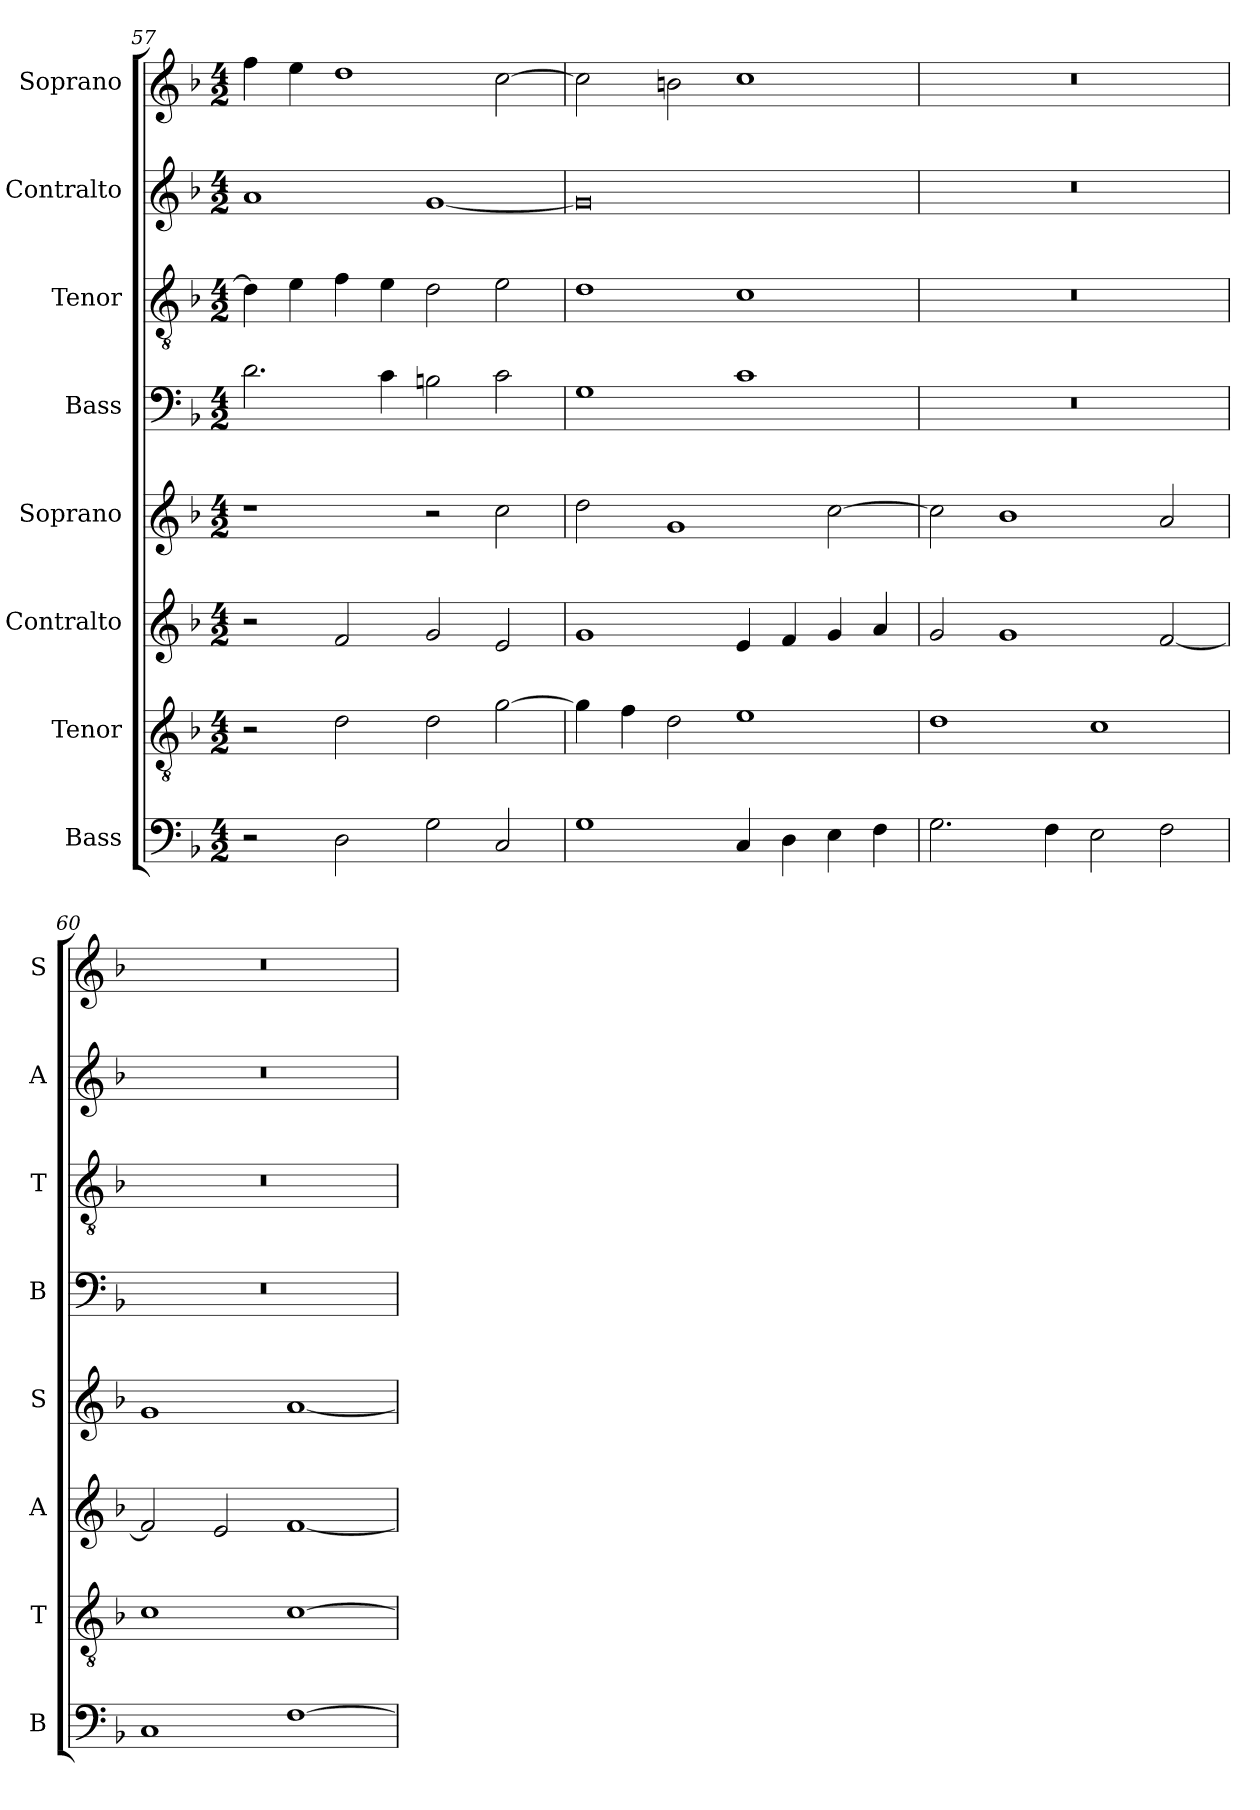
**kern	**kern	**kern	**kern	**kern	**kern	**kern	**kern
*part8	*part7	*part6	*part5	*part4	*part3	*part2	*part1
*staff8	*staff7	*staff6	*staff5	*staff4	*staff3	*staff2	*staff1
*I"Bass	*I"Tenor	*I"Contralto	*I"Soprano	*I"Bass	*I"Tenor	*I"Contralto	*I"Soprano
*I'B	*I'T	*I'A	*I'S	*I'B	*I'T	*I'A	*I'S
*clefF4	*clefGv2	*clefG2	*clefG2	*clefF4	*clefGv2	*clefG2	*clefG2
*k[b-]	*k[b-]	*k[b-]	*k[b-]	*k[b-]	*k[b-]	*k[b-]	*k[b-]
*G:dor	*G:dor	*G:dor	*G:dor	*G:dor	*G:dor	*G:dor	*G:dor
*M4/2	*M4/2	*M4/2	*M4/2	*M4/2	*M4/2	*M4/2	*M4/2
=57	=57	=57	=57	=57	=57	=57	=57
2r	2r	2r	1r	2.d	4d]	1a	4ff
.	.	.	.	.	4e	.	4ee
2D	2d	2f	.	.	4f	.	1dd
.	.	.	.	4c	4e	.	.
2G	2d	2g	2r	2Bn	2d	[1g	.
2C	[2g	2e	2cc	2c	2e	.	[2cc
=58	=58	=58	=58	=58	=58	=58	=58
1G	4g]	1g	2dd	1G	1d	0g]	2cc]
.	4f	.	.	.	.	.	.
.	2d	.	1g	.	.	.	2bn
4C	1e	4e	.	1c	1c	.	1cc
4D	.	4f	.	.	.	.	.
4E	.	4g	[2cc	.	.	.	.
4F	.	4a	.	.	.	.	.
=59	=59	=59	=59	=59	=59	=59	=59
2.G	1d	2g	2cc]	0r	0r	0r	0r
.	.	1g	1b-	.	.	.	.
4F	.	.	.	.	.	.	.
2E	1c	.	.	.	.	.	.
2F	.	[2f	2a	.	.	.	.
=60	=60	=60	=60	=60	=60	=60	=60
1C	1c	2f]	1g	0r	0r	0r	0r
.	.	2e	.	.	.	.	.
[1F	[1c	[1f	[1a	.	.	.	.
=	=	=	=	=	=	=	=
*-	*-	*-	*-	*-	*-	*-	*-
